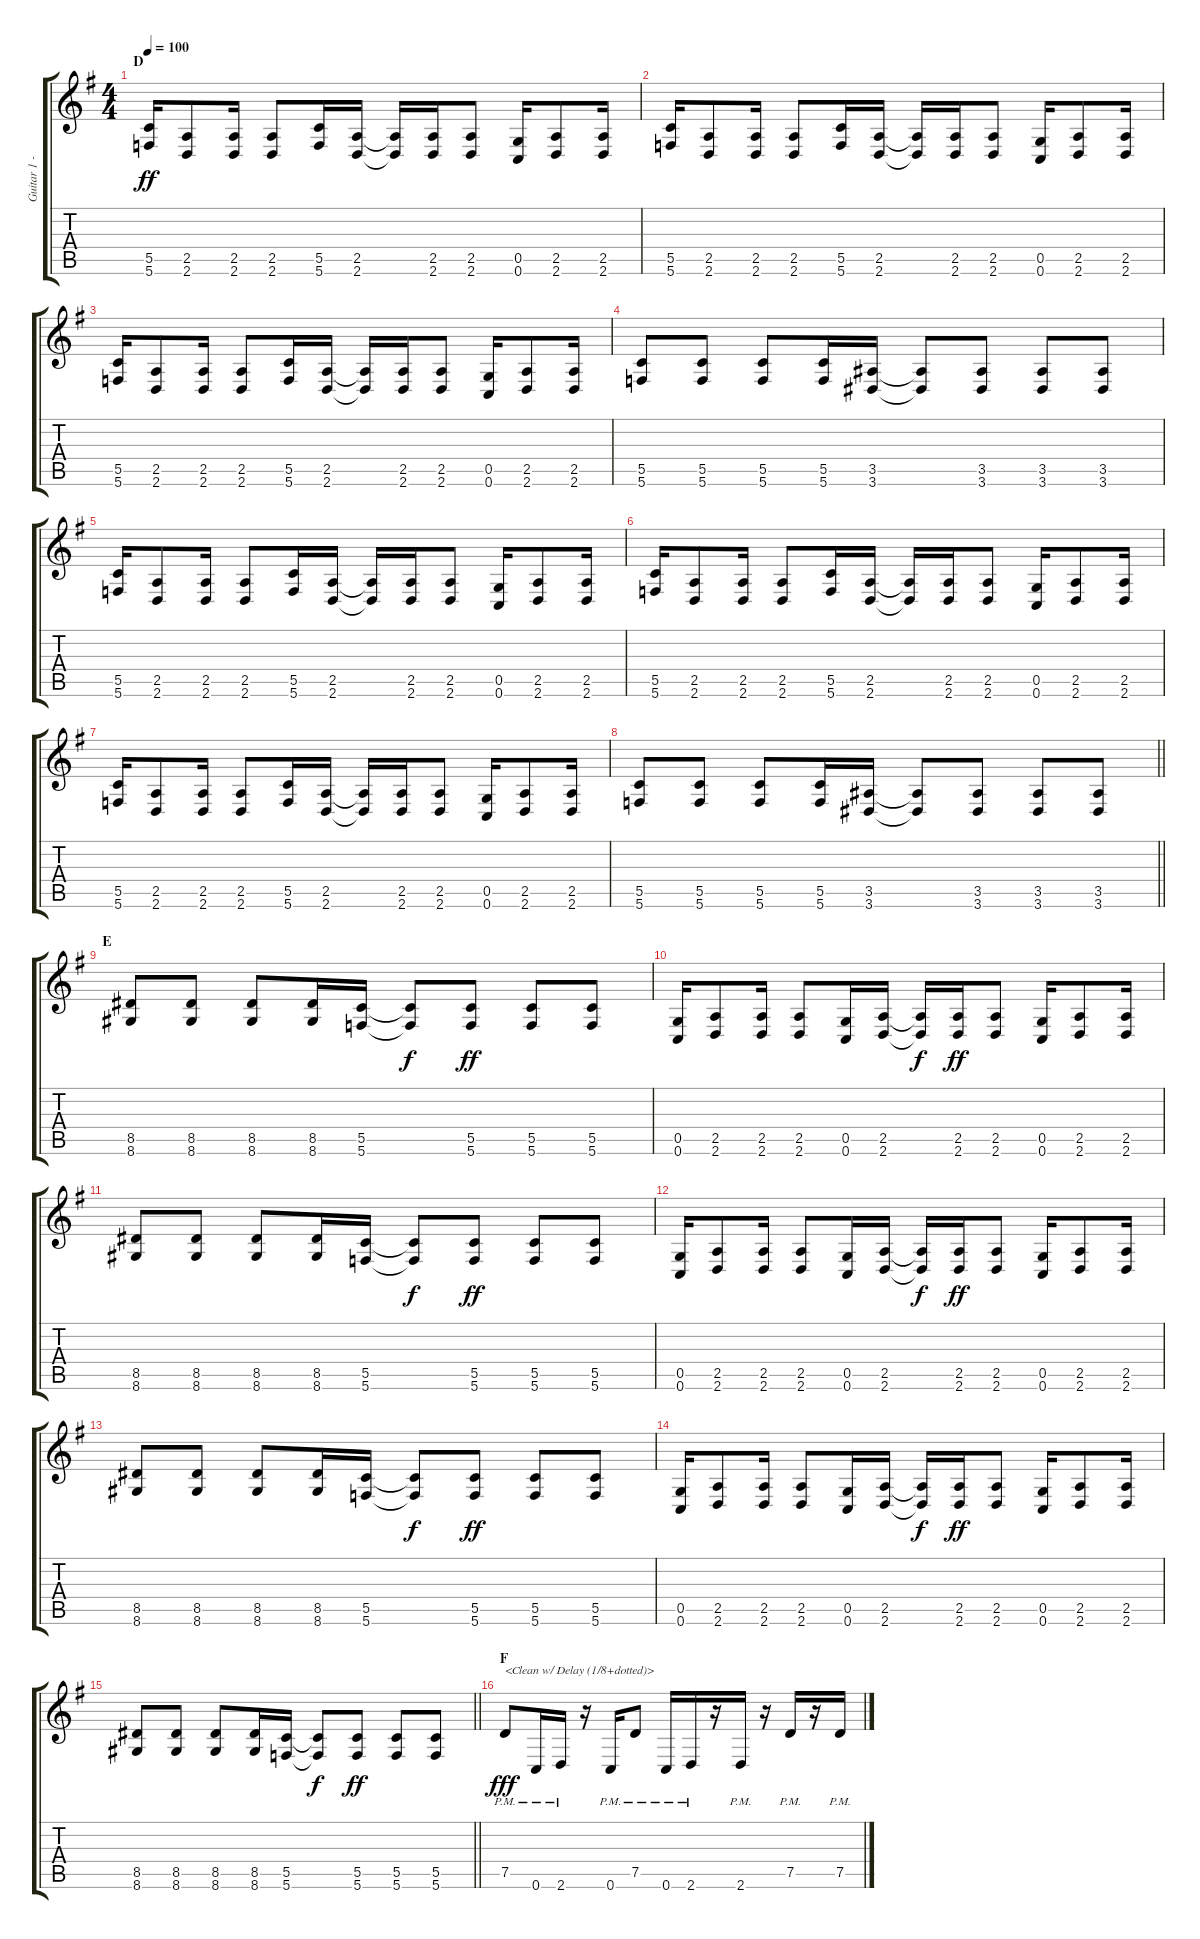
\track ("Guitar 1 - Uruha" "Guitar 1 -") {instrument distortionguitar}
\staff {score tabs}
\tuning (D4 A3 F3 C3 G2 C2) {hide}
\ts (4 4)
\section ("" "D")
\tempo 100
\clef g2
\ks g
(5.5 5.6).16{dy ff} (2.5 2.6).8 (2.5 2.6).16 (2.5 2.6).8 (5.5 5.6).16 (2.5 2.6).16 (2.5{t} 2.6{t}).16 (2.5 2.6).16 (2.5 2.6).8 (0.5 0.6).16 (2.5 2.6).8 (2.5 2.6).16 |
(5.5 5.6).16 (2.5 2.6).8 (2.5 2.6).16 (2.5 2.6).8 (5.5 5.6).16 (2.5 2.6).16 (2.5{t} 2.6{t}).16 (2.5 2.6).16 (2.5 2.6).8 (0.5 0.6).16 (2.5 2.6).8 (2.5 2.6).16 |
(5.5 5.6).16 (2.5 2.6).8 (2.5 2.6).16 (2.5 2.6).8 (5.5 5.6).16 (2.5 2.6).16 (2.5{t} 2.6{t}).16 (2.5 2.6).16 (2.5 2.6).8 (0.5 0.6).16 (2.5 2.6).8 (2.5 2.6).16 |
(5.5 5.6).8 (5.5 5.6).8 (5.5 5.6).8 (5.5 5.6).16 (3.5 3.6).16 (3.5{t} 3.6{t}).8 (3.5 3.6).8 (3.5 3.6).8 (3.5 3.6).8 |
(5.5 5.6).16 (2.5 2.6).8 (2.5 2.6).16 (2.5 2.6).8 (5.5 5.6).16 (2.5 2.6).16 (2.5{t} 2.6{t}).16 (2.5 2.6).16 (2.5 2.6).8 (0.5 0.6).16 (2.5 2.6).8 (2.5 2.6).16 |
(5.5 5.6).16 (2.5 2.6).8 (2.5 2.6).16 (2.5 2.6).8 (5.5 5.6).16 (2.5 2.6).16 (2.5{t} 2.6{t}).16 (2.5 2.6).16 (2.5 2.6).8 (0.5 0.6).16 (2.5 2.6).8 (2.5 2.6).16 |
(5.5 5.6).16 (2.5 2.6).8 (2.5 2.6).16 (2.5 2.6).8 (5.5 5.6).16 (2.5 2.6).16 (2.5{t} 2.6{t}).16 (2.5 2.6).16 (2.5 2.6).8 (0.5 0.6).16 (2.5 2.6).8 (2.5 2.6).16 |
\barLineRight lightlight
(5.5 5.6).8 (5.5 5.6).8 (5.5 5.6).8 (5.5 5.6).16 (3.5 3.6).16 (3.5{t} 3.6{t}).8 (3.5 3.6).8 (3.5 3.6).8 (3.5 3.6).8 |
\section ("" "E")
(8.5 8.6).8 (8.5 8.6).8 (8.5 8.6).8 (8.5 8.6).16 (5.5 5.6).16 (5.5{t} 5.6{t}).8{dy f} (5.5 5.6).8{dy ff} (5.5 5.6).8 (5.5 5.6).8 |
(0.5 0.6).16 (2.5 2.6).8 (2.5 2.6).16 (2.5 2.6).8 (0.5 0.6).16 (2.5 2.6).16 (2.5{t} 2.6{t}).16{dy f} (2.5 2.6).16{dy ff} (2.5 2.6).8 (0.5 0.6).16 (2.5 2.6).8 (2.5 2.6).16 |
(8.5 8.6).8 (8.5 8.6).8 (8.5 8.6).8 (8.5 8.6).16 (5.5 5.6).16 (5.5{t} 5.6{t}).8{dy f} (5.5 5.6).8{dy ff} (5.5 5.6).8 (5.5 5.6).8 |
(0.5 0.6).16 (2.5 2.6).8 (2.5 2.6).16 (2.5 2.6).8 (0.5 0.6).16 (2.5 2.6).16 (2.5{t} 2.6{t}).16{dy f} (2.5 2.6).16{dy ff} (2.5 2.6).8 (0.5 0.6).16 (2.5 2.6).8 (2.5 2.6).16 |
(8.5 8.6).8 (8.5 8.6).8 (8.5 8.6).8 (8.5 8.6).16 (5.5 5.6).16 (5.5{t} 5.6{t}).8{dy f} (5.5 5.6).8{dy ff} (5.5 5.6).8 (5.5 5.6).8 |
(0.5 0.6).16 (2.5 2.6).8 (2.5 2.6).16 (2.5 2.6).8 (0.5 0.6).16 (2.5 2.6).16 (2.5{t} 2.6{t}).16{dy f} (2.5 2.6).16{dy ff} (2.5 2.6).8 (0.5 0.6).16 (2.5 2.6).8 (2.5 2.6).16 |
\barLineRight lightlight
(8.5 8.6).8 (8.5 8.6).8 (8.5 8.6).8 (8.5 8.6).16 (5.5 5.6).16 (5.5{t} 5.6{t}).8{dy f} (5.5 5.6).8{dy ff} (5.5 5.6).8 (5.5 5.6).8 |
\section ("" "F")
7.5{pm}.8{txt "<Clean w/ Delay (1/8+dotted)>" dy fff instrument electricguitarmuted} 0.6{pm}.16 2.6{pm}.16 r.16 0.6{pm}.16 7.5{pm}.8 0.6{pm}.16 2.6{pm}.16 r.16 2.6{pm}.16 r.16 7.5{pm}.16 r.16 7.5{pm}.16
